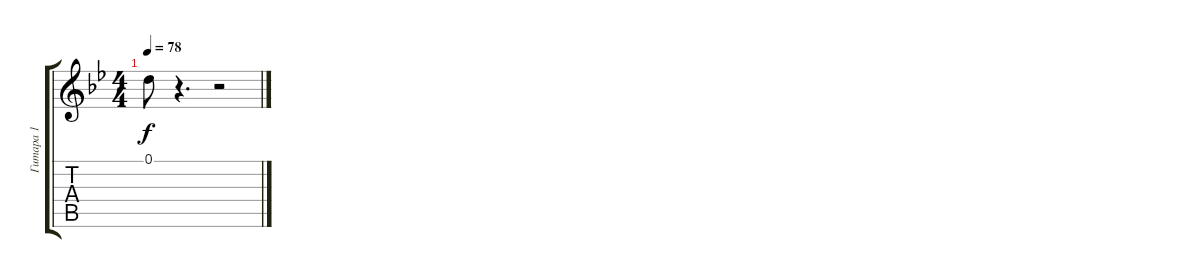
\track ("Гитара 1" "Гитара 1") {instrument electricguitarclean}
\staff {score tabs}
\tuning (D4 A3 F3 C3 G2 C2) {hide}
\ts (4 4)
\tempo 78
\clef g2
\ks gminor
0.1{t}.8{dy f} r.4{d} r.2
